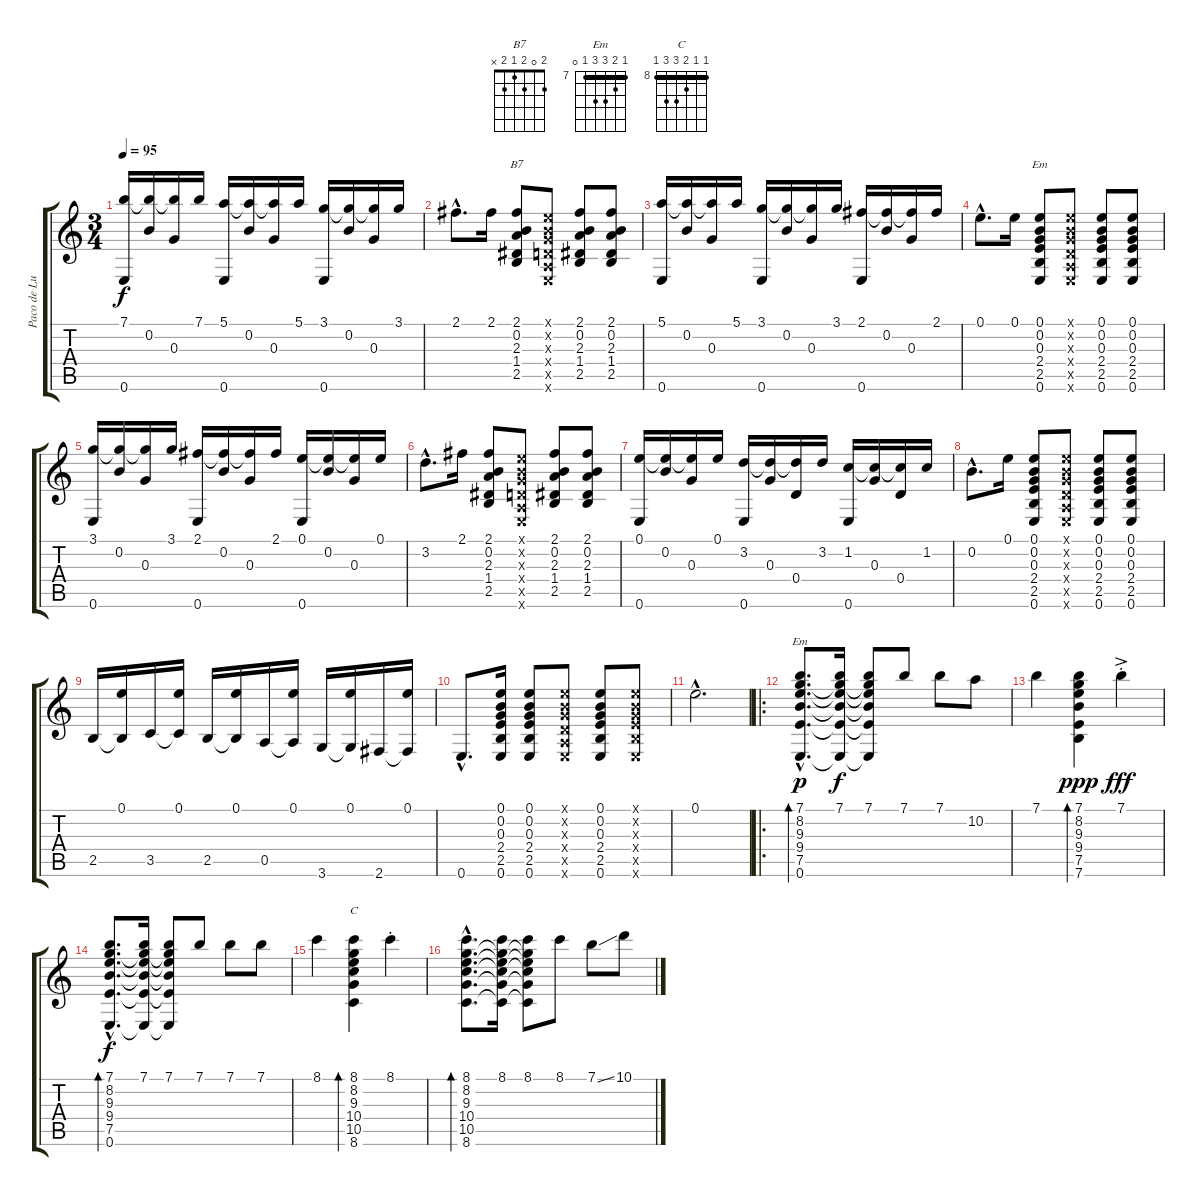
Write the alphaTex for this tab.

\track ("Paco de Lucia" "Paco de Lu") {instrument acousticguitarnylon}
\staff {score tabs}
\tuning (E4 B3 G3 D3 A2 E2) {hide}
\chord ("B7" 2 0 2 1 2 x)
\chord ("Em" 0 0 0 2 2 0)
\chord ("Em" 7 8 9 9 7 0) {firstfret 7 barre 7}
\chord ("C" 8 8 9 10 10 8) {firstfret 8 barre 8}
\ts (3 4)
\tempo 95
\clef g2
\ks c
(7.1 0.6).16{dy f instrument acousticguitarnylon} (7.1{t} 0.2).16 (7.1{t} 0.3).16 7.1.16 (5.1 0.6).16 (5.1{t} 0.2).16 (5.1{t} 0.3).16 5.1.16 (3.1 0.6).16 (3.1{t} 0.2).16 (3.1{t} 0.3).16 3.1.16 |
2.1{hac}.8{d} 2.1.16 (2.1 0.2 2.3 1.4 2.5).8{ch "B7"} (0.1{x} 0.2{x} 0.3{x} 0.4{x} 0.5{x} 0.6{x}).8 (2.1 0.2 2.3 1.4 2.5).8 (2.1 0.2 2.3 1.4 2.5).8 |
(5.1 0.6).16 (5.1{t} 0.2).16 (5.1{t} 0.3).16 5.1.16 (3.1 0.6).16 (3.1{t} 0.2).16 (3.1{t} 0.3).16 3.1.16 (2.1 0.6).16 (2.1{t} 0.2).16 (2.1{t} 0.3).16 2.1.16 |
0.1{hac}.8{d} 0.1.16 (0.1 0.2 0.3 2.4 2.5 0.6).8{ch "Em"} (0.1{x} 0.2{x} 0.3{x} 0.4{x} 0.5{x} 0.6{x}).8 (0.1 0.2 0.3 2.4 2.5 0.6).8 (0.1 0.2 0.3 2.4 2.5 0.6).8 |
(3.1 0.6).16 (3.1{t} 0.2).16 (3.1{t} 0.3).16 3.1.16 (2.1 0.6).16 (2.1{t} 0.2).16 (2.1{t} 0.3).16 2.1.16 (0.1 0.6).16 (0.1{t} 0.2).16 (0.1{t} 0.3).16 0.1.16 |
3.2{hac}.8{d} 2.1.16 (2.1 0.2 2.3 1.4 2.5).8 (0.1{x} 0.2{x} 0.3{x} 0.4{x} 0.5{x} 0.6{x}).8 (2.1 0.2 2.3 1.4 2.5).8 (2.1 0.2 2.3 1.4 2.5).8 |
(0.1 0.6).16 (0.1{t} 0.2).16 (0.1{t} 0.3).16 0.1.16 (3.2 0.6).16 (3.2{t} 0.3).16 (3.2{t} 0.4).16 3.2.16 (1.2 0.6).16 (1.2{t} 0.3).16 (1.2{t} 0.4).16 1.2.16 |
0.2{hac}.8{d} 0.1.16 (0.1 0.2 0.3 2.4 2.5 0.6).8 (0.1{x} 0.2{x} 0.3{x} 0.4{x} 0.5{x} 0.6{x}).8 (0.1 0.2 0.3 2.4 2.5 0.6).8 (0.1 0.2 0.3 2.4 2.5 0.6).8 |
2.5.16 (0.1 2.5{t}).16 3.5.16 (0.1 3.5{t}).16 2.5.16 (0.1 2.5{t}).16 0.5.16 (0.1 0.5{t}).16 3.6.16 (0.1 3.6{t}).16 2.6.16 (0.1 2.6{t}).16 |
0.6{hac}.8{d} (0.1 0.2 0.3 2.4 2.5 0.6).16 (0.1 0.2 0.3 2.4 2.5 0.6).8 (0.1{x} 0.2{x} 0.3{x} 0.4{x} 0.5{x} 0.6{x}).8 (0.1 0.2 0.3 2.4 2.5 0.6).8 (0.1{x} 0.2{x} 0.3{x} 2.4{x} 2.5{x} 0.6{x}).8 |
0.1{hac}.2{d} |
\ro
(7.1{hac} 8.2{hac} 9.3{hac} 9.4{hac} 7.5{hac} 0.6{hac}).8{d bd 120 ch "Em" dy p} (7.1 8.2{t} 9.3{t} 9.4{t} 7.5{t} 0.6{t}).16{dy f} (7.1 8.2{t} 9.3{t} 9.4{t} 7.5{t} 0.6{t}).8 7.1.8 7.1.8 10.2.8 |
7.1.4 (7.1 8.2 9.3 9.4 7.5 7.6).4{bd 240 dy ppp} 7.1{ac st}.4{dy fff} |
(7.1{hac} 8.2{hac} 9.3{hac} 9.4{hac} 7.5{hac} 0.6{hac}).8{d bd 120 dy f} (7.1 8.2{t} 9.3{t} 9.4{t} 7.5{t} 0.6{t}).16 (7.1 8.2{t} 9.3{t} 9.4{t} 7.5{t} 0.6{t}).8 7.1.8 7.1.8 7.1.8 |
8.1.4 (8.1 8.2 9.3 10.4 10.5 8.6).4{bd 120 ch "C"} 8.1{st}.4 |
(8.1{hac} 8.2{hac} 9.3{hac} 10.4{hac} 10.5{hac} 8.6{hac}).8{d bd 120} (8.1 8.2{t} 9.3{t} 10.4{t} 10.5{t} 8.6{t}).16 (8.1 8.2{t} 9.3{t} 10.4{t} 10.5{t} 8.6{t}).8 8.1.8 7.1{ss}.8 10.1.8
